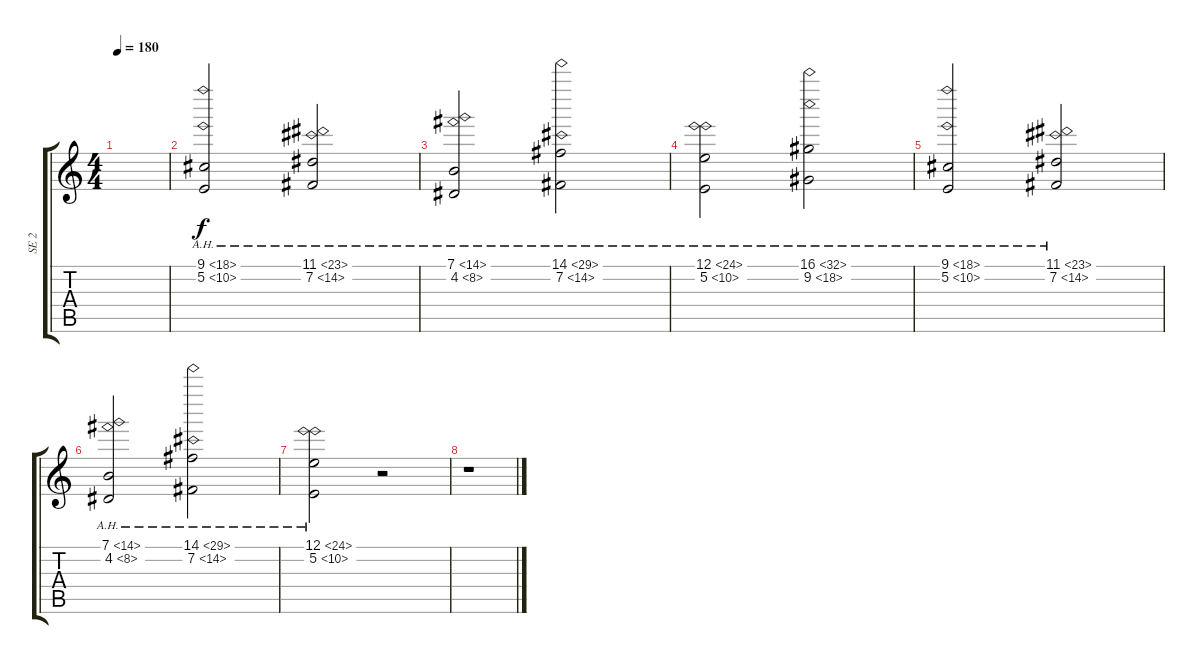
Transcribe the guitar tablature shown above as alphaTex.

\track ("SE 2" "SE 2") {instrument stringensemble1}
\staff {score tabs}
\tuning (E4 B3 G3 D3 A2 E2) {hide}
\ts (4 4)
\tempo 180
\clef g2
\ks c
|
(9.1{ah 9} 5.2{ah 5}).2 (11.1{ah 12} 7.2{ah 7}).2 |
(7.1{ah 7} 4.2{ah 4}).2{volume 8} (14.1{ah 15} 7.2{ah 7}).2 |
(12.1{ah 12} 5.2{ah 5}).2{volume 6} (16.1{ah 16} 9.2{ah 9}).2 |
(9.1{ah 9} 5.2{ah 5}).2{volume 4} (11.1{ah 12} 7.2{ah 7}).2 |
(7.1{ah 7} 4.2{ah 4}).2{volume 2} (14.1{ah 15} 7.2{ah 7}).2 |
(12.1{ah 12} 5.2{ah 5}).2{volume 0} r.2 |
r.1
